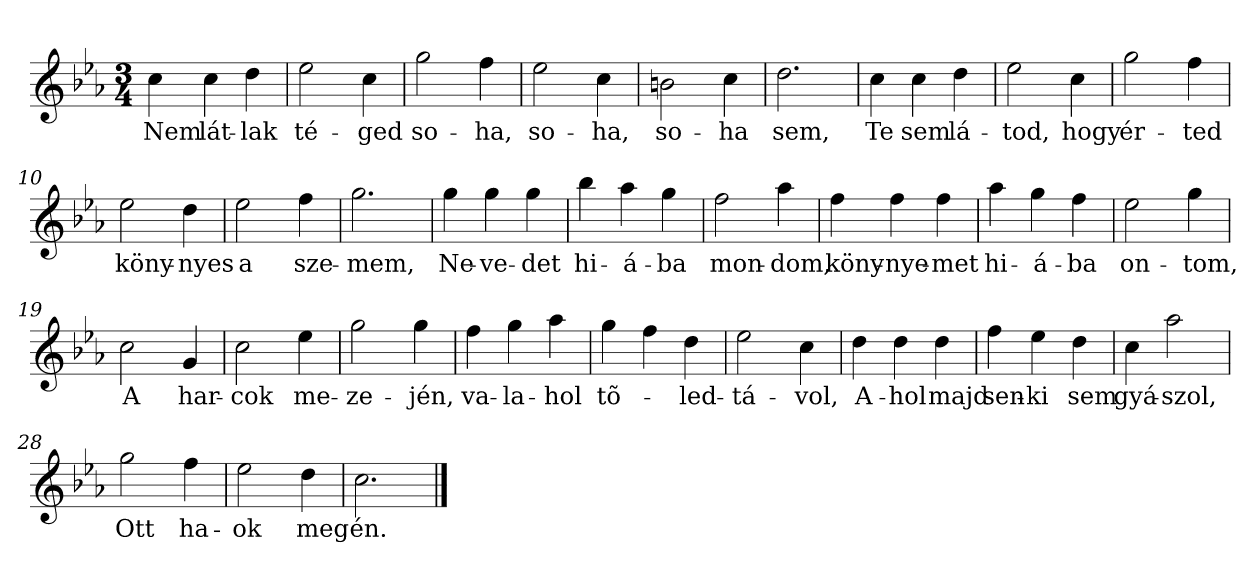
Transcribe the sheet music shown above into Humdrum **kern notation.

**kern	**text
*part1	*part1
*staff1	*staff1
*clefG2	*
*k[b-e-a-]	*
*c:	*
*M3/4	*
=1	=1
!	!LO:LY:b
4cc\	Nem
!	!LO:LY:b
4cc\	lát-
!	!LO:LY:b
4dd\	-lak
=2	=2
!	!LO:LY:b
2ee-\	té-
!	!LO:LY:b
4cc\	-ged
=3	=3
!	!LO:LY:b
2gg\	so-
!	!LO:LY:b
4ff\	-ha,
=4	=4
!	!LO:LY:b
2ee-\	so-
!	!LO:LY:b
4cc\	-ha,
=5	=5
!	!LO:LY:b
2bn\	so-
!	!LO:LY:b
4cc\	-ha
=6	=6
!	!LO:LY:b
2.dd\	sem,
!!LO:LB:g=z
=7	=7
!	!LO:LY:b
4cc\	Te
!	!LO:LY:b
4cc\	sem
!	!LO:LY:b
4dd\	lá-
=8	=8
!	!LO:LY:b
2ee-\	-tod,
!	!LO:LY:b
4cc\	hogy
=9	=9
!	!LO:LY:b
2gg\	ér-
!	!LO:LY:b
4ff\	-ted
=10	=10
!	!LO:LY:b
2ee-\	köny-
!	!LO:LY:b
4dd\	-nyes
=11	=11
!	!LO:LY:b
2ee-\	a
!	!LO:LY:b
4ff\	sze-
=12	=12
!	!LO:LY:b
2.gg\	-mem,
!!LO:LB:g=z
=13	=13
!	!LO:LY:b
4gg\	Ne-
!	!LO:LY:b
4gg\	-ve-
!	!LO:LY:b
4gg\	-det
=14	=14
!	!LO:LY:b
4bb-\	hi-
!	!LO:LY:b
4aa-\	-á-
!	!LO:LY:b
4gg\	-ba
=15	=15
!	!LO:LY:b
2ff\	mon-
!	!LO:LY:b
4aa-\	-dom,
=16	=16
!	!LO:LY:b
4ff\	köny-
!	!LO:LY:b
4ff\	-nye-
!	!LO:LY:b
4ff\	-met
=17	=17
!	!LO:LY:b
4aa-\	hi-
!	!LO:LY:b
4gg\	-á-
!	!LO:LY:b
4ff\	-ba
=18	=18
!	!LO:LY:b
2ee-\	on-
!	!LO:LY:b
4gg\	-tom,
!!LO:LB:g=z
=19	=19
!	!LO:LY:b
2cc\	A
!	!LO:LY:b
4g/	har-
=20	=20
!	!LO:LY:b
2cc\	-cok
!	!LO:LY:b
4ee-\	me-
=21	=21
!	!LO:LY:b
2gg\	-ze-
!	!LO:LY:b
4gg\	-jén,
=22	=22
!	!LO:LY:b
4ff\	va-
!	!LO:LY:b
4gg\	-la-
!	!LO:LY:b
4aa-\	-hol
=23	=23
!	!LO:LY:b
4gg\	tõ-
4ff\	.
!	!LO:LY:b
4dd\	-led-
=24	=24
!	!LO:LY:b
2ee-\	-tá-
!	!LO:LY:b
4cc\	-vol,
!!LO:LB:g=z
=25	=25
!	!LO:LY:b
4dd\	A-
!	!LO:LY:b
4dd\	-hol
!	!LO:LY:b
4dd\	majd
=26	=26
!	!LO:LY:b
4ff\	sen-
!	!LO:LY:b
4ee-\	-ki
!	!LO:LY:b
4dd\	sem
=27	=27
!	!LO:LY:b
4cc\	gyá-
!	!LO:LY:b
2aa-\	-szol,
=28	=28
!	!LO:LY:b
2gg\	Ott
!	!LO:LY:b
4ff\	ha-
=29	=29
!	!LO:LY:b
2ee-\	-ok
!	!LO:LY:b
4dd\	meg
=30	=30
!	!LO:LY:b
2.cc\	én.
==	==
*-	*-
